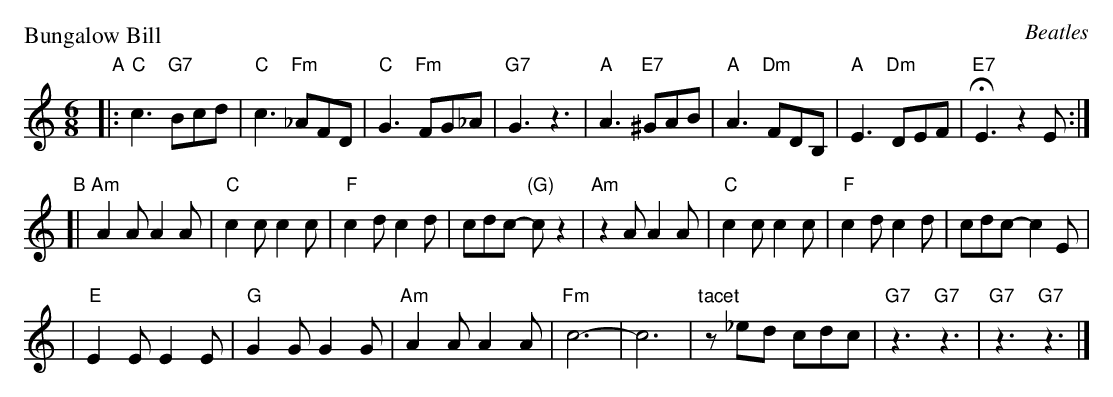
X:1
P: Bungalow Bill
C: Beatles
M: 6/8
L: 1/8
K: C
"A" |: "C"c3 "G7"Bcd | "C"c3 "Fm"_AFD | "C"G3 "Fm"FG_A | "G7"G3 z3 \
    | "A"A3 "E7"^GAB | "A"A3 "Dm"FDB, | "A"E3 "Dm"DEF | "E7"HE3 z2E :|
"B"[| "Am"A2A A2A | "C"c2c c2c | "F"c2d c2d | cdc- "(G)"cz2 \
    | "Am"z2A A2A | "C"c2c c2c | "F"c2d c2d | cdc- c2E |
    |  "E"E2E E2E | "G"G2G G2G | "Am"A2A A2A | "Fm"c6- \
 | c6 | "tacet"z_ed cdc | "G7"z3 "G7"z3 | "G7"z3 "G7"z3 |]
